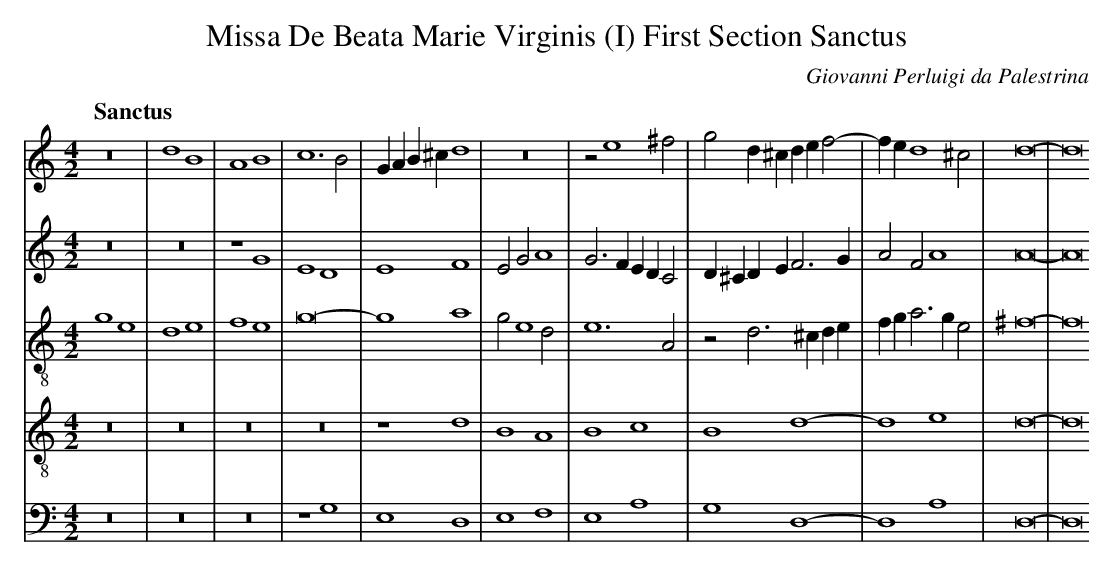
X:1
T: Missa De Beata Marie Virginis (I) First Section Sanctus
C: Giovanni Perluigi da Palestrina
L: 1/4
M: 4/2
Q: "Sanctus"
V: 1 clef=treble
V: 2 clef=treble
V: 3 clef=treble-8
V: 4 clef=treble-8
V: 5 clef=bass
K: C
[V:1] z8 |
[V:2] z8 |
[V:3] g4e4 |
[V:4] z8 |
[V:5] z8 |
[V:1] d4B4 |
[V:2] z8 |
[V:3] d4e4 |
[V:4] z8 |
[V:5] z8 |
[V:1] A4B4 |
[V:2] z4G4 |
[V:3] f4e4 |
[V:4] z8 |
[V:5] z8 |
[V:1] c6B2 |
[V:2] E4D4 |
[V:3] g8- |
[V:4] z8 |
[V:5] z4G,4 |
[V:1] GAB^cd4 |
[V:2] E4F4 |
[V:3] g4a4 |
[V:4] z4d4 |
[V:5] E,4D,4 |
[V:1] z8 |
[V:2] E2G2A4 |
[V:3] g2e4d2 |
[V:4] B4A4 |
[V:5] E,4F,4 |
[V:1] z2e4^f2 |
[V:2] G2>F2EDC2 |
[V:3] e6A2 |
[V:4] B4c4 |
[V:5] E,4A,4 |
[V:1] g2d^cdef2- |
[V:2] D^CDE2<F2G |
[V:3] z2d2>^c2de |
[V:4] B4d4- |
[V:5] G,4D,4- |
[V:1] fed4^c2 |
[V:2] A2F2A4 |
[V:3] fg2<a2ge2 |
[V:4] d4e4 |
[V:5] D,4A,4 |
[V:1] d8- |
[V:2] A8- |
[V:3] ^f8- |
[V:4] d8- |
[V:5] D,8- |
[V:1] d8
[V:2] A8
[V:3] f8
[V:4] d8
[V:5] D,8
